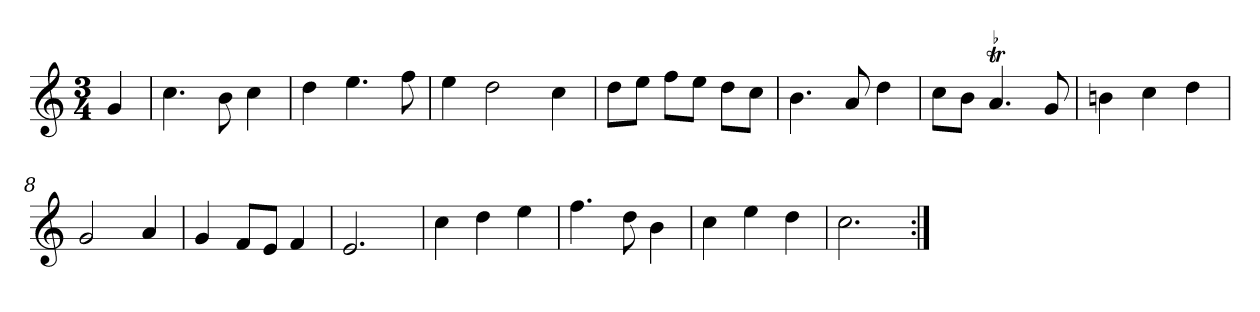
**kern
*part1
*staff1
*clefG2
*k[]
*C:
*M3/4
*MM120
=
4g
=1
4.cc
8b
4cc
=2
4dd
4.ee
8ff
=3
4ee
2dd
4cc
=4
8dd\L
8ee\J
8ff\L
8ee\J
8dd\L
8cc\J
=5
4.b
8a
4dd
=6
8cc\L
8b\J
!LO:TR:acc=-
4.at
8g
=7
4bn
4cc
4dd
=8
2g
4a
=9
4g
8f/L
8e/J
4f
=10
2.e
=11
4cc
4dd
4ee
=12
4.ff
8dd
4b
=13
4cc
4ee
4dd
=14
2.cc
=:|!
*-
